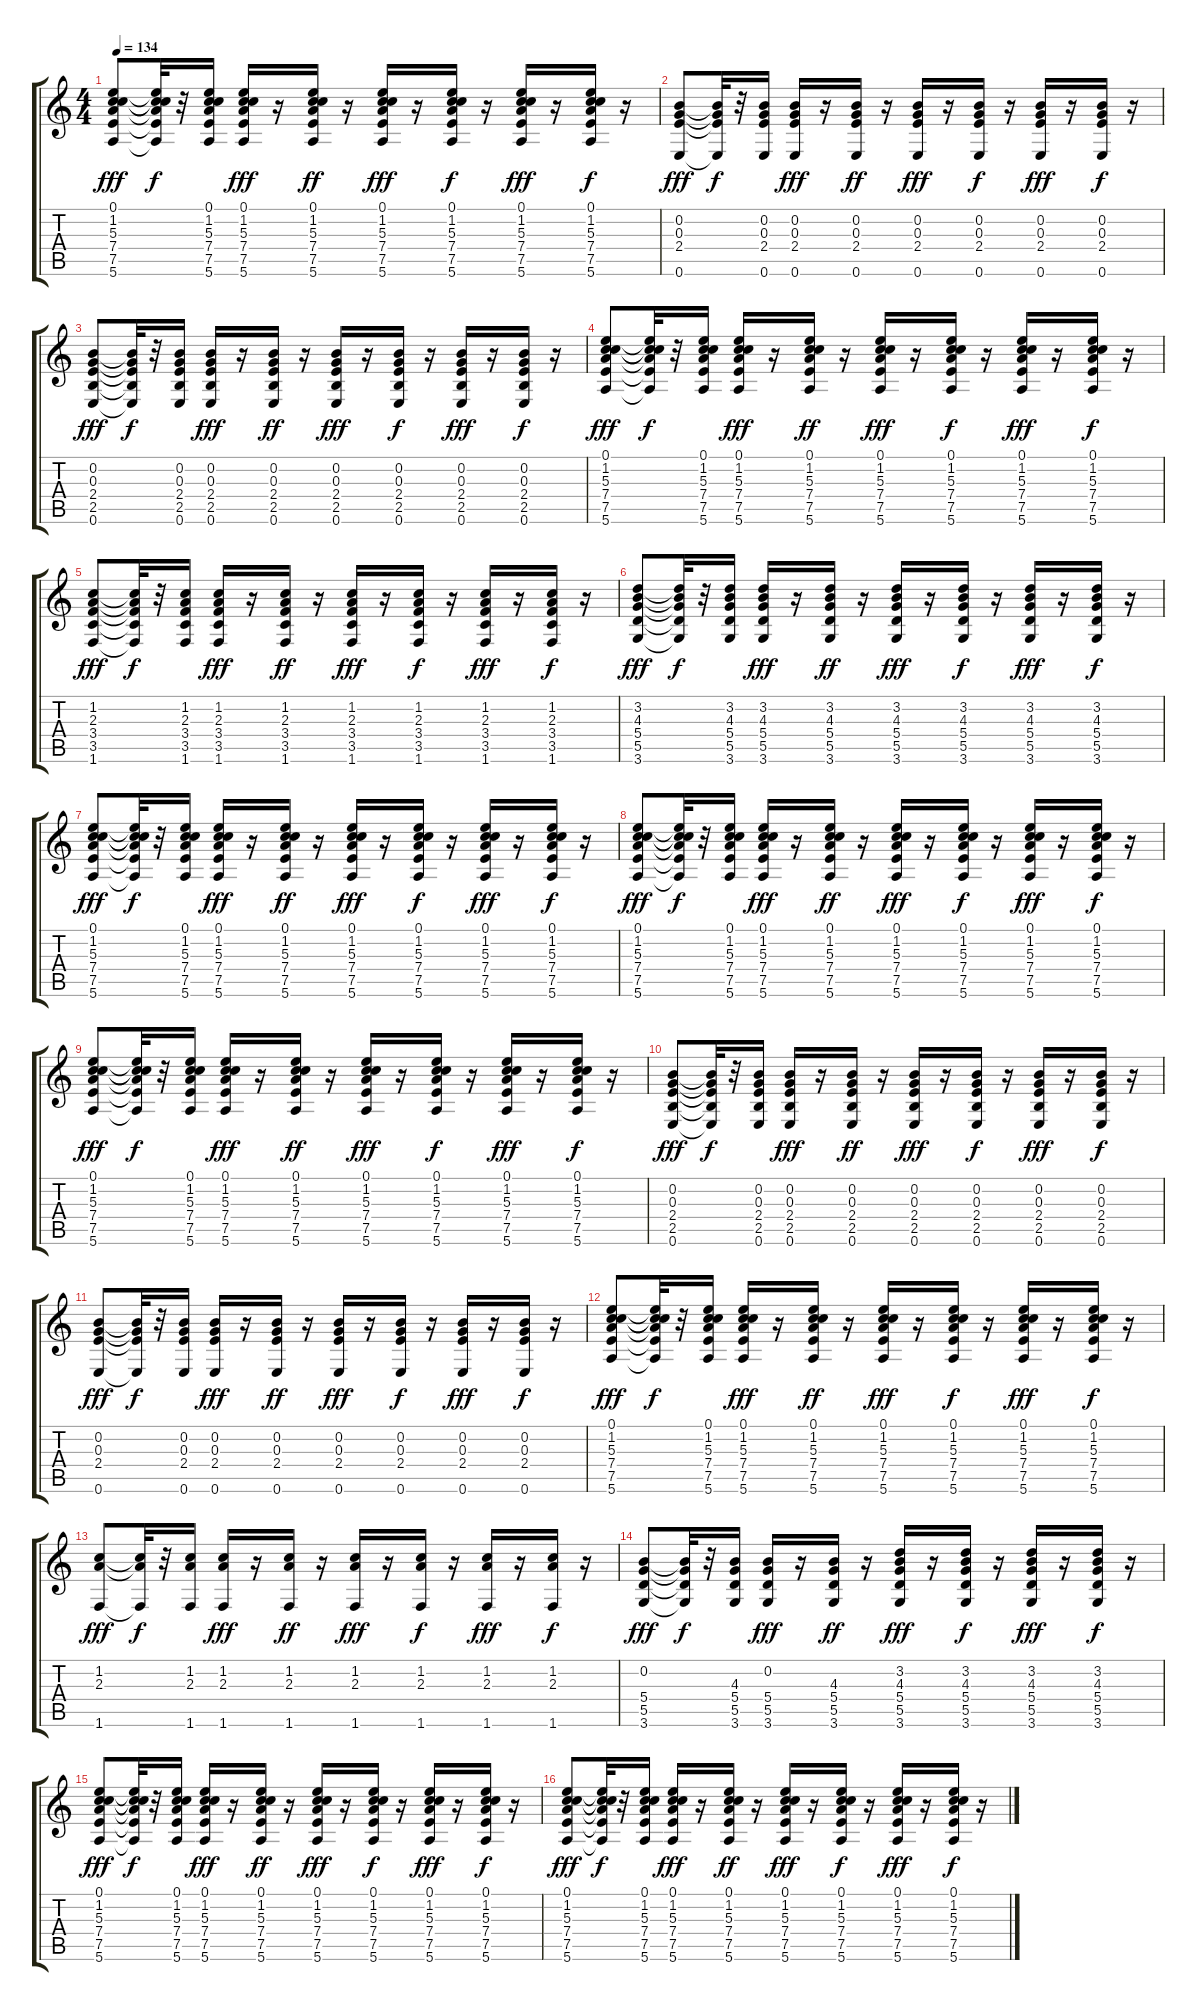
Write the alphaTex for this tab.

\track "" {instrument electricguitarclean}
\staff {score tabs}
\tuning (E4 B3 G3 D3 A2 E2) {hide}
\ts (4 4)
\tempo 134
\clef g2
\ks c
(0.1 1.2 5.3 7.4 7.5 5.6).8{dy fff} (0.1{t} 1.2{t} 5.3{t} 7.4{t} 7.5{t} 5.6{t}).32{dy f} r.32 (0.1 1.2 5.3 7.4 7.5 5.6).16 (0.1 1.2 5.3 7.4 7.5 5.6).16{dy fff} r.16 (0.1 1.2 5.3 7.4 7.5 5.6).16{dy ff} r.16 (0.1 1.2 5.3 7.4 7.5 5.6).16{dy fff} r.16 (0.1 1.2 5.3 7.4 7.5 5.6).16{dy f} r.16 (0.1 1.2 5.3 7.4 7.5 5.6).16{dy fff} r.16 (0.1 1.2 5.3 7.4 7.5 5.6).16{dy f} r.16 |
(0.2 0.3 2.4 0.6).8{dy fff} (0.2{t} 0.3{t} 2.4{t} 0.6{t}).32{dy f} r.32 (0.2 0.3 2.4 0.6).16 (0.2 0.3 2.4 0.6).16{dy fff} r.16 (0.2 0.3 2.4 0.6).16{dy ff} r.16 (0.2 0.3 2.4 0.6).16{dy fff} r.16 (0.2 0.3 2.4 0.6).16{dy f} r.16 (0.2 0.3 2.4 0.6).16{dy fff} r.16 (0.2 0.3 2.4 0.6).16{dy f} r.16 |
(0.2 0.3 2.4 2.5 0.6).8{dy fff} (0.2{t} 0.3{t} 2.4{t} 2.5{t} 0.6{t}).32{dy f} r.32 (0.2 0.3 2.4 2.5 0.6).16 (0.2 0.3 2.4 2.5 0.6).16{dy fff} r.16 (0.2 0.3 2.4 2.5 0.6).16{dy ff} r.16 (0.2 0.3 2.4 2.5 0.6).16{dy fff} r.16 (0.2 0.3 2.4 2.5 0.6).16{dy f} r.16 (0.2 0.3 2.4 2.5 0.6).16{dy fff} r.16 (0.2 0.3 2.4 2.5 0.6).16{dy f} r.16 |
(0.1 1.2 5.3 7.4 7.5 5.6).8{dy fff} (0.1{t} 1.2{t} 5.3{t} 7.4{t} 7.5{t} 5.6{t}).32{dy f} r.32 (0.1 1.2 5.3 7.4 7.5 5.6).16 (0.1 1.2 5.3 7.4 7.5 5.6).16{dy fff} r.16 (0.1 1.2 5.3 7.4 7.5 5.6).16{dy ff} r.16 (0.1 1.2 5.3 7.4 7.5 5.6).16{dy fff} r.16 (0.1 1.2 5.3 7.4 7.5 5.6).16{dy f} r.16 (0.1 1.2 5.3 7.4 7.5 5.6).16{dy fff} r.16 (0.1 1.2 5.3 7.4 7.5 5.6).16{dy f} r.16 |
(1.2 2.3 3.4 3.5 1.6).8{dy fff} (1.2{t} 2.3{t} 3.4{t} 3.5{t} 1.6{t}).32{dy f} r.32 (1.2 2.3 3.4 3.5 1.6).16 (1.2 2.3 3.4 3.5 1.6).16{dy fff} r.16 (1.2 2.3 3.4 3.5 1.6).16{dy ff} r.16 (1.2 2.3 3.4 3.5 1.6).16{dy fff} r.16 (1.2 2.3 3.4 3.5 1.6).16{dy f} r.16 (1.2 2.3 3.4 3.5 1.6).16{dy fff} r.16 (1.2 2.3 3.4 3.5 1.6).16{dy f} r.16 |
(3.2 4.3 5.4 5.5 3.6).8{dy fff} (3.2{t} 4.3{t} 5.4{t} 5.5{t} 3.6{t}).32{dy f} r.32 (3.2 4.3 5.4 5.5 3.6).16 (3.2 4.3 5.4 5.5 3.6).16{dy fff} r.16 (3.2 4.3 5.4 5.5 3.6).16{dy ff} r.16 (3.2 4.3 5.4 5.5 3.6).16{dy fff} r.16 (3.2 4.3 5.4 5.5 3.6).16{dy f} r.16 (3.2 4.3 5.4 5.5 3.6).16{dy fff} r.16 (3.2 4.3 5.4 5.5 3.6).16{dy f} r.16 |
(0.1 1.2 5.3 7.4 7.5 5.6).8{dy fff} (0.1{t} 1.2{t} 5.3{t} 7.4{t} 7.5{t} 5.6{t}).32{dy f} r.32 (0.1 1.2 5.3 7.4 7.5 5.6).16 (0.1 1.2 5.3 7.4 7.5 5.6).16{dy fff} r.16 (0.1 1.2 5.3 7.4 7.5 5.6).16{dy ff} r.16 (0.1 1.2 5.3 7.4 7.5 5.6).16{dy fff} r.16 (0.1 1.2 5.3 7.4 7.5 5.6).16{dy f} r.16 (0.1 1.2 5.3 7.4 7.5 5.6).16{dy fff} r.16 (0.1 1.2 5.3 7.4 7.5 5.6).16{dy f} r.16 |
(0.1 1.2 5.3 7.4 7.5 5.6).8{dy fff} (0.1{t} 1.2{t} 5.3{t} 7.4{t} 7.5{t} 5.6{t}).32{dy f} r.32 (0.1 1.2 5.3 7.4 7.5 5.6).16 (0.1 1.2 5.3 7.4 7.5 5.6).16{dy fff} r.16 (0.1 1.2 5.3 7.4 7.5 5.6).16{dy ff} r.16 (0.1 1.2 5.3 7.4 7.5 5.6).16{dy fff} r.16 (0.1 1.2 5.3 7.4 7.5 5.6).16{dy f} r.16 (0.1 1.2 5.3 7.4 7.5 5.6).16{dy fff} r.16 (0.1 1.2 5.3 7.4 7.5 5.6).16{dy f} r.16 |
(0.1 1.2 5.3 7.4 7.5 5.6).8{dy fff} (0.1{t} 1.2{t} 5.3{t} 7.4{t} 7.5{t} 5.6{t}).32{dy f} r.32 (0.1 1.2 5.3 7.4 7.5 5.6).16 (0.1 1.2 5.3 7.4 7.5 5.6).16{dy fff} r.16 (0.1 1.2 5.3 7.4 7.5 5.6).16{dy ff} r.16 (0.1 1.2 5.3 7.4 7.5 5.6).16{dy fff} r.16 (0.1 1.2 5.3 7.4 7.5 5.6).16{dy f} r.16 (0.1 1.2 5.3 7.4 7.5 5.6).16{dy fff} r.16 (0.1 1.2 5.3 7.4 7.5 5.6).16{dy f} r.16 |
(0.2 0.3 2.4 2.5 0.6).8{dy fff} (0.2{t} 0.3{t} 2.4{t} 2.5{t} 0.6{t}).32{dy f} r.32 (0.2 0.3 2.4 2.5 0.6).16 (0.2 0.3 2.4 2.5 0.6).16{dy fff} r.16 (0.2 0.3 2.4 2.5 0.6).16{dy ff} r.16 (0.2 0.3 2.4 2.5 0.6).16{dy fff} r.16 (0.2 0.3 2.4 2.5 0.6).16{dy f} r.16 (0.2 0.3 2.4 2.5 0.6).16{dy fff} r.16 (0.2 0.3 2.4 2.5 0.6).16{dy f} r.16 |
(0.2 0.3 2.4 0.6).8{dy fff} (0.2{t} 0.3{t} 2.4{t} 0.6{t}).32{dy f} r.32 (0.2 0.3 2.4 0.6).16 (0.2 0.3 2.4 0.6).16{dy fff} r.16 (0.2 0.3 2.4 0.6).16{dy ff} r.16 (0.2 0.3 2.4 0.6).16{dy fff} r.16 (0.2 0.3 2.4 0.6).16{dy f} r.16 (0.2 0.3 2.4 0.6).16{dy fff} r.16 (0.2 0.3 2.4 0.6).16{dy f} r.16 |
(0.1 1.2 5.3 7.4 7.5 5.6).8{dy fff} (0.1{t} 1.2{t} 5.3{t} 7.4{t} 7.5{t} 5.6{t}).32{dy f} r.32 (0.1 1.2 5.3 7.4 7.5 5.6).16 (0.1 1.2 5.3 7.4 7.5 5.6).16{dy fff} r.16 (0.1 1.2 5.3 7.4 7.5 5.6).16{dy ff} r.16 (0.1 1.2 5.3 7.4 7.5 5.6).16{dy fff} r.16 (0.1 1.2 5.3 7.4 7.5 5.6).16{dy f} r.16 (0.1 1.2 5.3 7.4 7.5 5.6).16{dy fff} r.16 (0.1 1.2 5.3 7.4 7.5 5.6).16{dy f} r.16 |
(1.2 2.3 1.6).8{dy fff} (1.2{t} 2.3{t} 1.6{t}).32{dy f} r.32 (1.2 2.3 1.6).16 (1.2 2.3 1.6).16{dy fff} r.16 (1.2 2.3 1.6).16{dy ff} r.16 (1.2 2.3 1.6).16{dy fff} r.16 (1.2 2.3 1.6).16{dy f} r.16 (1.2 2.3 1.6).16{dy fff} r.16 (1.2 2.3 1.6).16{dy f} r.16 |
(0.2 5.4 5.5 3.6).8{dy fff} (0.2{t} 5.4{t} 5.5{t} 3.6{t}).32{dy f} r.32 (4.3 5.4 5.5 3.6).16 (0.2 5.4 5.5 3.6).16{dy fff} r.16 (4.3 5.4 5.5 3.6).16{dy ff} r.16 (3.2 4.3 5.4 5.5 3.6).16{dy fff} r.16 (3.2 4.3 5.4 5.5 3.6).16{dy f} r.16 (3.2 4.3 5.4 5.5 3.6).16{dy fff} r.16 (3.2 4.3 5.4 5.5 3.6).16{dy f} r.16 |
(0.1 1.2 5.3 7.4 7.5 5.6).8{dy fff} (0.1{t} 1.2{t} 5.3{t} 7.4{t} 7.5{t} 5.6{t}).32{dy f} r.32 (0.1 1.2 5.3 7.4 7.5 5.6).16 (0.1 1.2 5.3 7.4 7.5 5.6).16{dy fff} r.16 (0.1 1.2 5.3 7.4 7.5 5.6).16{dy ff} r.16 (0.1 1.2 5.3 7.4 7.5 5.6).16{dy fff} r.16 (0.1 1.2 5.3 7.4 7.5 5.6).16{dy f} r.16 (0.1 1.2 5.3 7.4 7.5 5.6).16{dy fff} r.16 (0.1 1.2 5.3 7.4 7.5 5.6).16{dy f} r.16 |
(0.1 1.2 5.3 7.4 7.5 5.6).8{dy fff} (0.1{t} 1.2{t} 5.3{t} 7.4{t} 7.5{t} 5.6{t}).32{dy f} r.32 (0.1 1.2 5.3 7.4 7.5 5.6).16 (0.1 1.2 5.3 7.4 7.5 5.6).16{dy fff} r.16 (0.1 1.2 5.3 7.4 7.5 5.6).16{dy ff} r.16 (0.1 1.2 5.3 7.4 7.5 5.6).16{dy fff} r.16 (0.1 1.2 5.3 7.4 7.5 5.6).16{dy f} r.16 (0.1 1.2 5.3 7.4 7.5 5.6).16{dy fff} r.16 (0.1 1.2 5.3 7.4 7.5 5.6).16{dy f} r.16
